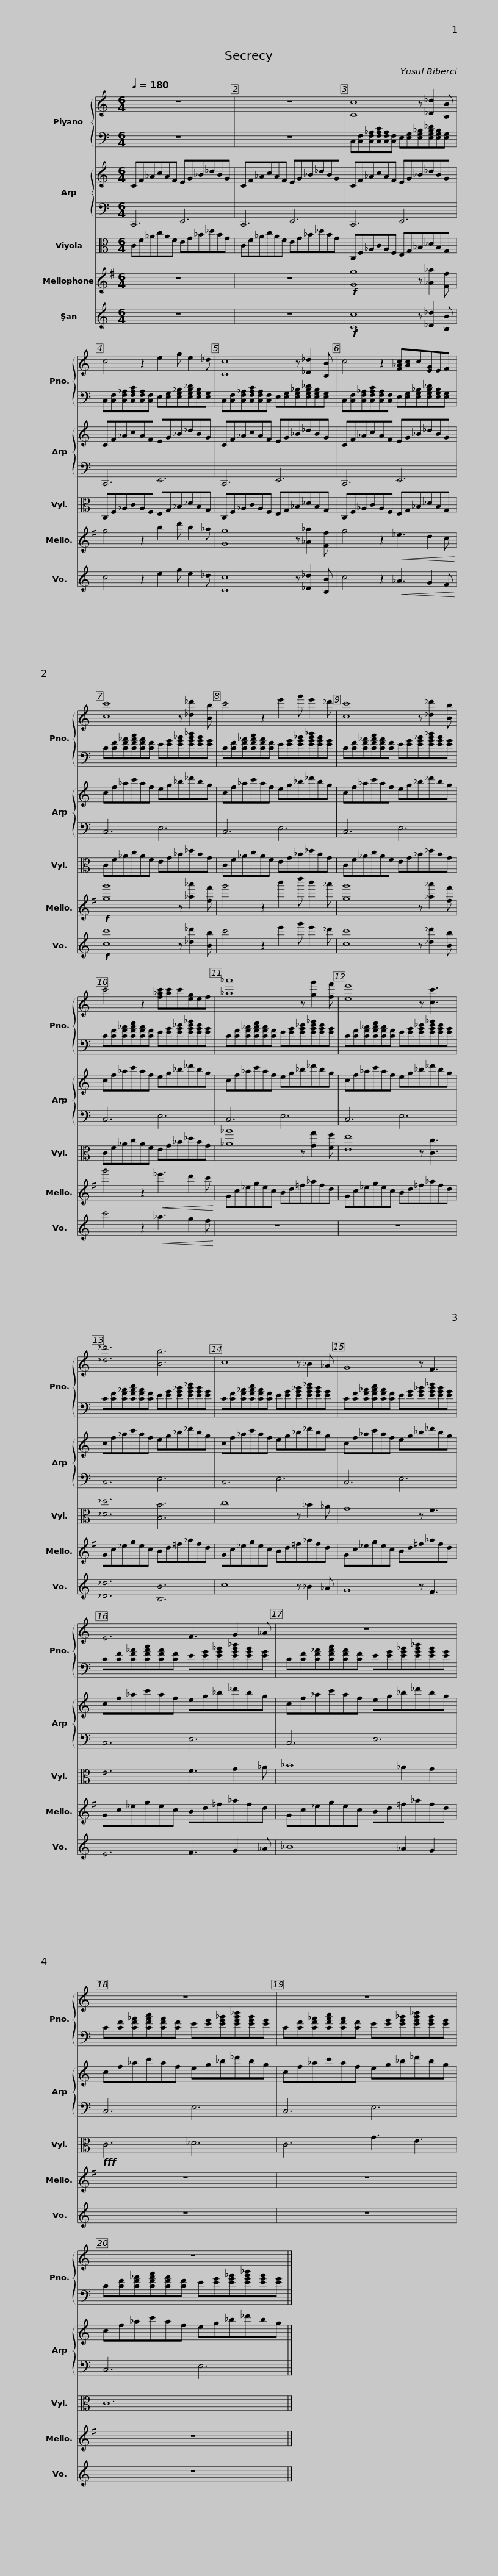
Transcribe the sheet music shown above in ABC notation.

X:1
%%score { 1 | 2 } { 3 | 4 } 5 6 7
L:1/8
Q:1/4=180
M:6/4
I:linebreak $
K:C
V:1 treble
V:2 bass
V:3 treble
V:4 bass
V:5 alto
V:6 treble transpose=-7
V:7 treble
V:1
 z12 | z12 |$ [Cc]8 z [_D_d]2 [B,B] | c4 z2 e2 g e2 _d | [Cc]8 z [_D_d]2 [B,B] |$ %5
 c4 z2 [F_Ac][Ac]c[EG]EF | [cc']8 z [_d_d']2 [Bb] |$ c'4 z2 e'2 g' e'2 _d' | [cc']8 z [_d_d']2 [Bb] |$ c'4 z2 [f_ac'][ac']c'[eg]ef | %10
 [_a_a']8 z [gg']2 [ff'] |$ [ee']8 z [cc']3 | [_d_d']6 [Bb]6 |$ c8 z _B2 _A | G8 z F3 |$ %15
 E6 F3 G2 _A | z12 |$ z12 | z12 |$ z12 |] %20
V:2
 z12 | z12 |$ C,[C,F,][C,F,_A,][C,F,A,C][C,F,A,][C,F,] E,[E,G,][E,G,_B,][E,G,B,_D][E,G,B,][E,G,] | C,[C,F,][C,F,_A,][C,F,A,C][C,F,A,][C,F,] E,[E,G,][E,G,_B,][E,G,B,_D][E,G,B,][E,G,] | C,[C,F,][C,F,_A,][C,F,A,C][C,F,A,][C,F,] E,[E,G,][E,G,_B,][E,G,B,_D][E,G,B,][E,G,] |$ %5
 C,[C,F,][C,F,_A,][C,F,A,C][C,F,A,][C,F,] E,[E,G,][E,G,_B,][E,G,B,_D][E,G,B,][E,G,] | C[CF][CF_A][CFAc][CFA][CF] E[EG][EG_B][EGB_d][EGB][EG] |$ C[CF][CF_A][CFAc][CFA][CF] E[EG][EG_B][EGB_d][EGB][EG] | C[CF][CF_A][CFAc][CFA][CF] E[EG][EG_B][EGB_d][EGB][EG] |$ C[CF][CF_A][CFAc][CFA][CF] E[EG][EG_B][EGB_d][EGB][EG] | %10
 C[CF][CF_A][CFAc][CFA][CF] E[EG][EG_B][EGB_d][EGB][EG] |$ C[CF][CF_A][CFAc][CFA][CF] E[EG][EG_B][EGB_d][EGB][EG] | C[CF][CF_A][CFAc][CFA][CF] E[EG][EG_B][EGB_d][EGB][EG] |$ C[CF][CF_A][CFAc][CFA][CF] E[EG][EG_B][EGB_d][EGB][EG] | C[CF][CF_A][CFAc][CFA][CF] E[EG][EG_B][EGB_d][EGB][EG] |$ %15
 C[CF][CF_A][CFAc][CFA][CF] E[EG][EG_B][EGB_d][EGB][EG] | C[CF][CF_A][CFAc][CFA][CF] E[EG][EG_B][EGB_d][EGB][EG] |$ C[CF][CF_A][CFAc][CFA][CF] E[EG][EG_B][EGB_d][EGB][EG] | C[CF][CF_A][CFAc][CFA][CF] E[EG][EG_B][EGB_d][EGB][EG] |$ C[CF][CF_A][CFAc][CFA][CF] E[EG][EG_B][EGB_d][EGB][EG] |] %20
V:3
 CF_AcAF EG_B_dBG | CF_AcAF EG_B_dBG |$ CF_AcAF EG_B_dBG | CF_AcAF EG_B_dBG | CF_AcAF EG_B_dBG |$ %5
 CF_AcAF EG_B_dBG | cf_ac'af eg_b_d'bg |$ cf_ac'af eg_b_d'bg | cf_ac'af eg_b_d'bg |$ cf_ac'af eg_b_d'bg | %10
 cf_ac'af eg_b_d'bg |$ cf_ac'af eg_b_d'bg | cf_ac'af eg_b_d'bg |$ cf_ac'af eg_b_d'bg | cf_ac'af eg_b_d'bg |$ %15
 cf_ac'af eg_b_d'bg | cf_ac'af eg_b_d'bg |$ cf_ac'af eg_b_d'bg | cf_ac'af eg_b_d'bg |$ cf_ac'af eg_b_d'bg |] %20
V:4
 C,,6 E,,6 | C,,6 E,,6 |$ C,,6 E,,6 | C,,6 E,,6 | C,,6 E,,6 |$ %5
 C,,6 E,,6 | C,6 E,6 |$ C,6 E,6 | C,6 E,6 |$ C,6 E,6 | %10
 C,6 E,6 |$ C,6 E,6 | C,6 E,6 |$ C,6 E,6 | C,6 E,6 |$ %15
 C,6 E,6 | C,6 E,6 |$ C,6 E,6 | C,6 E,6 |$ C,6 E,6 |] %20
V:5
 CF_AcAF EG_B_dBG | CF_AcAF EG_B_dBG |$ C,F,_A,CA,F, E,G,_B,_DB,G, | C,F,_A,CA,F, E,G,_B,_DB,G, | C,F,_A,CA,F, E,G,_B,_DB,G, |$ %5
 C,F,_A,CA,F, E,G,_B,_DB,G, | CF_AcAF EG_B_dBG |$ CF_AcAF EG_B_dBG | CF_AcAF EG_B_dBG |$ CF_AcAF EG_B_dBG | %10
 [_A_a]8 z [Gg]2 [Ff] |$ [Ee]8 z [Cc]3 | [_D_d]6 [B,B]6 |$ c8 z _B2 _A | G8 z F3 |$ %15
 E6 F3 G2 _A | _B8 _A2 G2 |$!fff! C6 _D6 | C6 G3 E3 |$ C12 |] %20
V:6
[K:G] z12 | z12 |$!f! [Gg]8 z [_A_a]2 [Ff] | g4 z2 b2 d' b2 _a | [Gg]8 z [_A_a]2 [Ff] |$ %5
 g4 z2!<(! _e3 d2 c!<)! |!f! [gg']8 z [_a_a']2 [ff'] |$ g'4 z2 b'2 d'' b'2 _a' | [gg']8 z [_a_a']2 [ff'] |$ g'4 z2!<(! _e'3 d'2 c'!<)! | %10
 Gc_egec Bd=f_afd |$ Gc_egec Bd=f_afd | Gc_egec Bd=f_afd |$ Gc_egec Bd=f_afd | Gc_egec Bd=f_afd |$ %15
 Gc_egec Bd=f_afd | Gc_egec Bd=f_afd |$ z12 | z12 |$ z12 |] %20
V:7
 z12 | z12 |$!f! [Cc]8 z [_D_d]2 [B,B] | c4 z2 e2 g e2 _d | [Cc]8 z [_D_d]2 [B,B] |$ %5
 c4 z2!<(! _A3 G2 F!<)! |!f! [cc']8 z [_d_d']2 [Bb] |$ c'4 z2 e'2 g' e'2 _d' | [cc']8 z [_d_d']2 [Bb] |$ c'4 z2!<(! _a3 g2 f!<)! | %10
 z12 |$ z12 | [_D_d]6 [B,B]6 |$ c8 z _B2 _A | G8 z F3 |$ %15
 E6 F3 G2 _A | _B8 _A2 G2 |$ z12 | z12 |$ z12 |] %20
